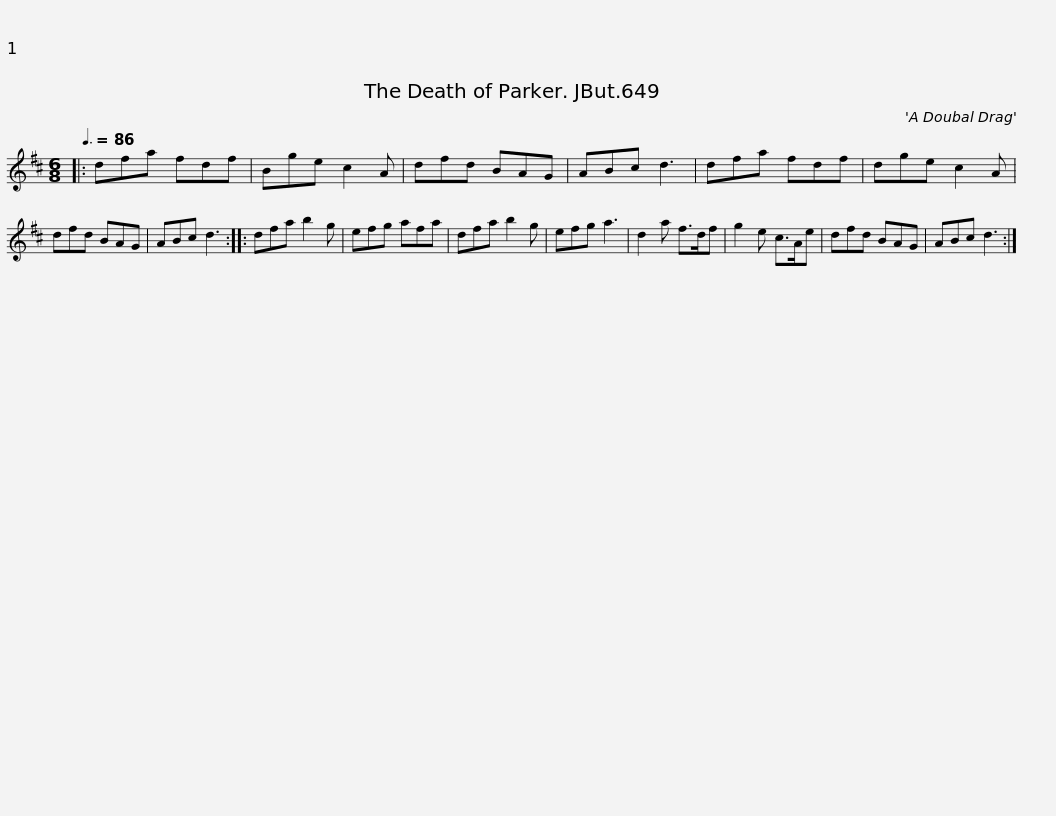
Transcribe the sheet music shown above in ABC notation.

X:1
L:1/8
Q:3/8=86
M:6/8
I:linebreak $
K:D
V:1 treble
V:1
|: dfa fdf | Bge c2 A | dfd BAG | ABc d3 | dfa fdf | %5
 dge c2 A | dfd BAG |$ ABc d3 :: dfa b2 g | efg afa | %10
 dfa b2 g | efg a3 | d2 a f>df | g2 e c>Ae | dfd BAG |$ %15
 ABc d3 :| %16
